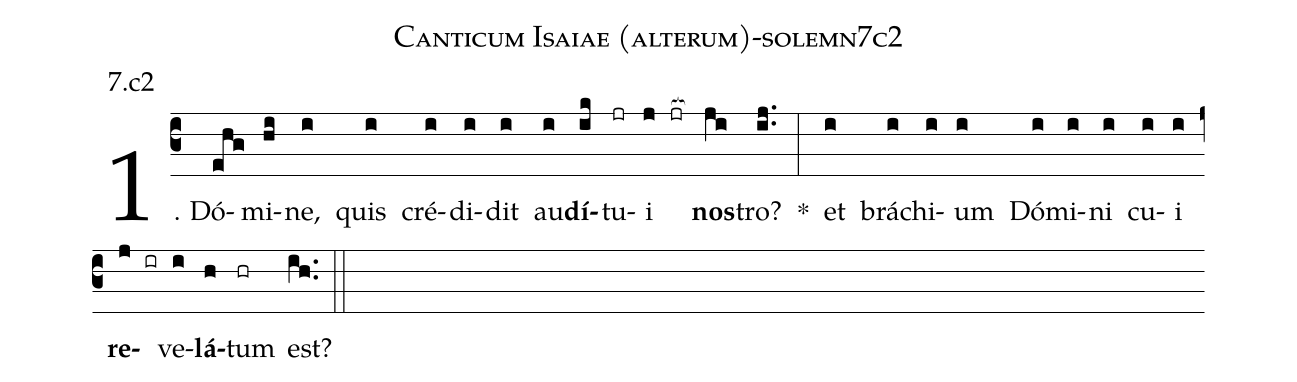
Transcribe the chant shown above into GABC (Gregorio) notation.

name: Canticum Isaiae (alterum)-solemn7c2;
annotation: 7.c2;
%%
(c3)1. Dó(ehg)mi(hi)ne,(i) quis(i) cré(i)di(i)dit(i) au(i)<b>dí</b>(ik)tu(jr)i(j jr[ocb:1{]) <b>nos</b>(ji[ocb:0}])tro?(ij..) *(:) et(i) brá(i)chi(i)um(i) Dó(i)mi(i)ni(i) cu(i)i(i) <b>re</b>(j ir)ve(i)<b>lá</b>(h)tum(hr) est?(ih..) (::)
